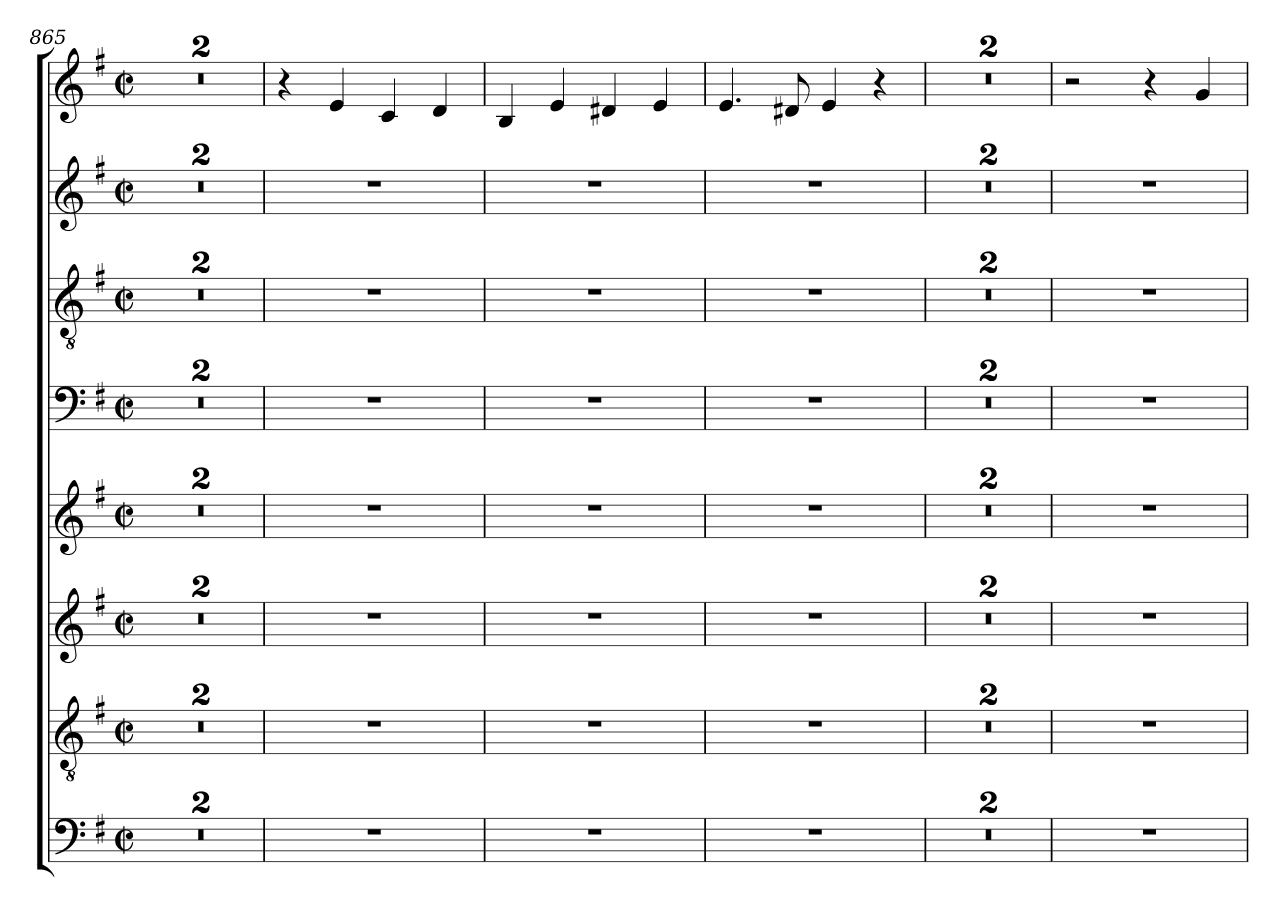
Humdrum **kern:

**kern	**kern	**kern	**kern	**kern	**kern	**kern	**kern
*part8	*part7	*part6	*part5	*part4	*part3	*part2	*part1
*staff8	*staff7	*staff6	*staff5	*staff4	*staff3	*staff2	*staff1
!!LO:LB:g=z
*clefF4	*clefGv2	*clefG2	*clefG2	*clefF4	*clefGv2	*clefG2	*clefG2
*k[f#]	*k[f#]	*k[f#]	*k[f#]	*k[f#]	*k[f#]	*k[f#]	*k[f#]
*G:	*G:	*G:	*G:	*G:	*G:	*G:	*G:
*M2/2	*M2/2	*M2/2	*M2/2	*M2/2	*M2/2	*M2/2	*M2/2
*met(c|)	*met(c|)	*met(c|)	*met(c|)	*met(c|)	*met(c|)	*met(c|)	*met(c|)
=865	=865	=865	=865	=865	=865	=865	=865
1r	1r	1r	1r	1r	1r	1r	1r
=866	=866	=866	=866	=866	=866	=866	=866
1r	1r	1r	1r	1r	1r	1r	1r
=867	=867	=867	=867	=867	=867	=867	=867
1r	1r	1r	1r	1r	1r	1r	4r
.	.	.	.	.	.	.	4e/
.	.	.	.	.	.	.	4c/
.	.	.	.	.	.	.	4d/
=868	=868	=868	=868	=868	=868	=868	=868
1r	1r	1r	1r	1r	1r	1r	4B/
.	.	.	.	.	.	.	4e/
.	.	.	.	.	.	.	4d#X/
.	.	.	.	.	.	.	4e/
=869	=869	=869	=869	=869	=869	=869	=869
1r	1r	1r	1r	1r	1r	1r	4.e/
.	.	.	.	.	.	.	8d#X/
.	.	.	.	.	.	.	4e/
.	.	.	.	.	.	.	4r
=870	=870	=870	=870	=870	=870	=870	=870
1r	1r	1r	1r	1r	1r	1r	1r
=871	=871	=871	=871	=871	=871	=871	=871
1r	1r	1r	1r	1r	1r	1r	1r
=872	=872	=872	=872	=872	=872	=872	=872
1r	1r	1r	1r	1r	1r	1r	2r
.	.	.	.	.	.	.	4r
.	.	.	.	.	.	.	4g/
=	=	=	=	=	=	=	=
*-	*-	*-	*-	*-	*-	*-	*-
